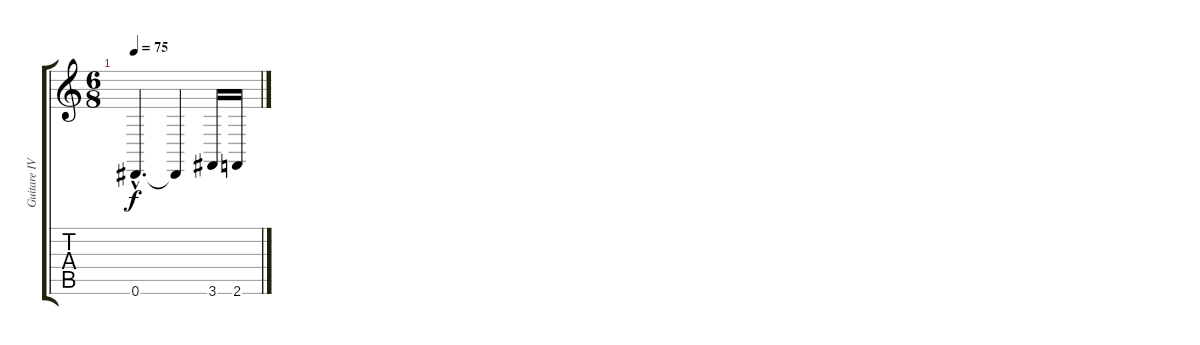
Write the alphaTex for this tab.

\track ("Guitare IV ( Orchestre )" "Guitare IV") {instrument stringensemble1}
\staff {score tabs}
\tuning (Eb4 Bb3 Gb3 Db3 Ab2 Eb2) {hide}
\ts (6 8)
\tempo 75
\clef g2
\ks c
0.6{hac t}.4{d dy f} 0.6{t}.4 3.6.16 2.6.16
